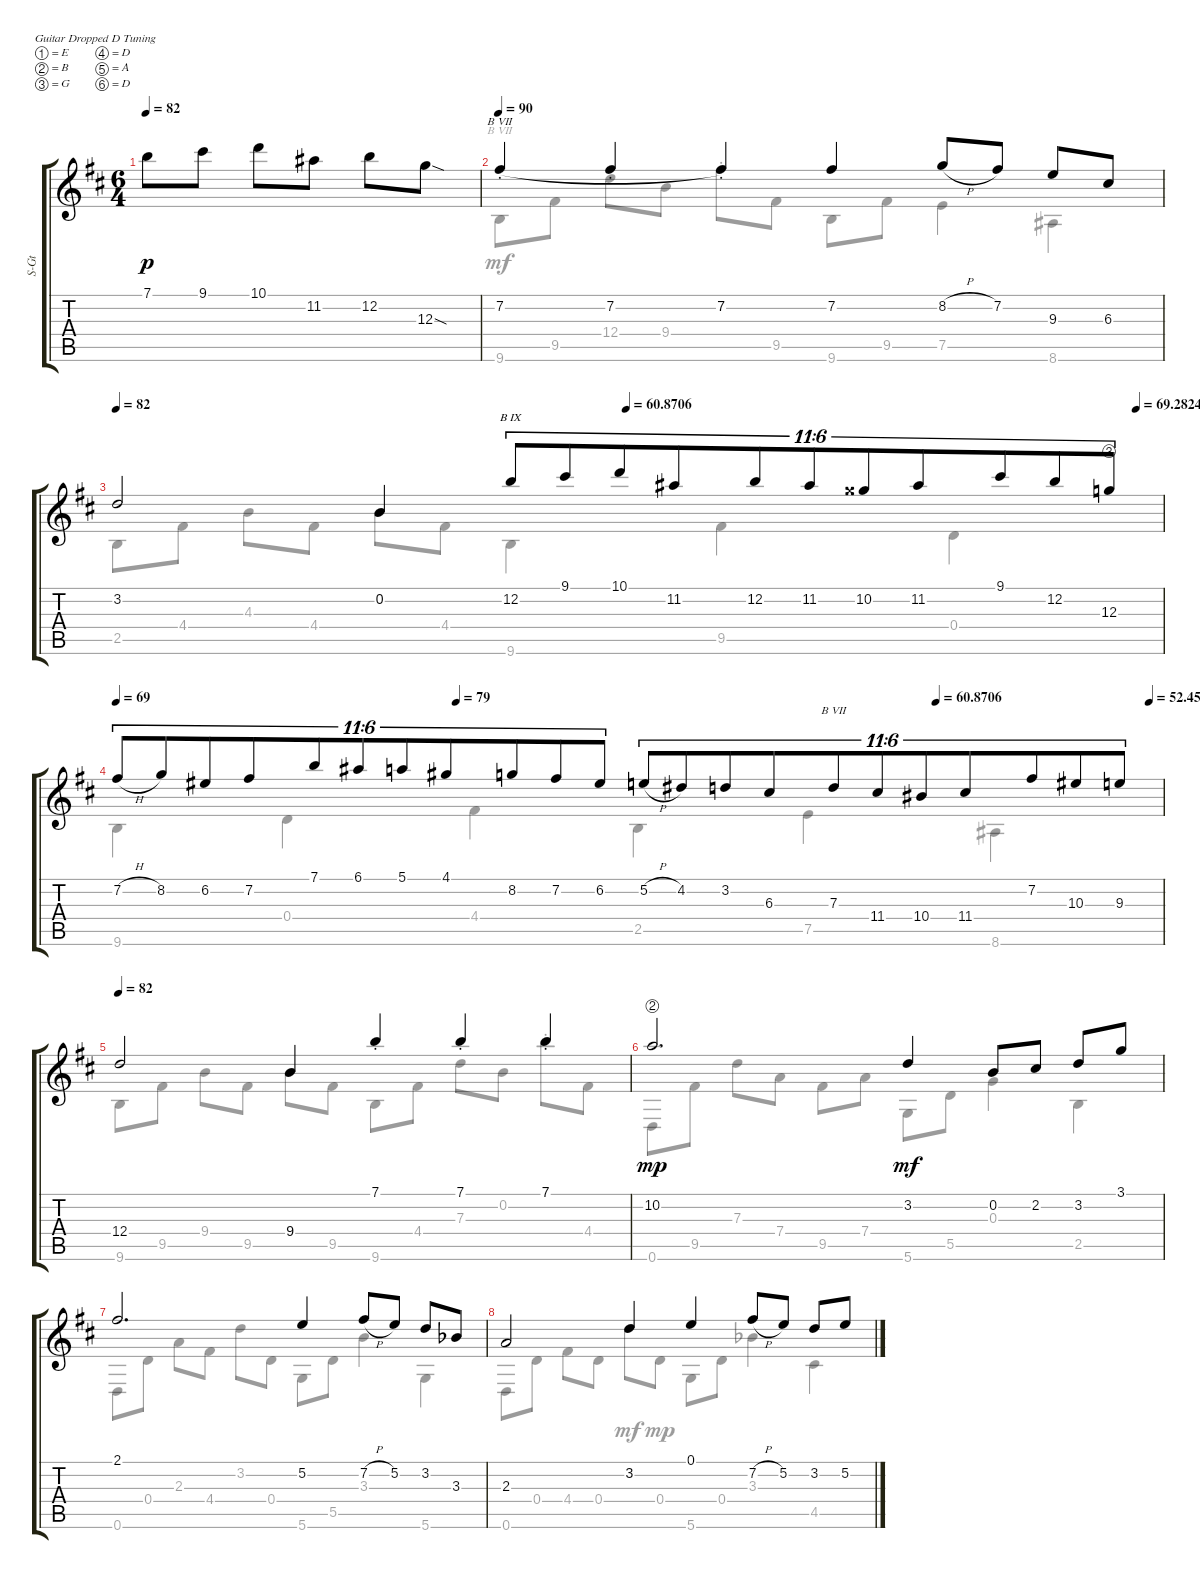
\defaultSystemsLayout 4
\bracketExtendMode groupsimilarinstruments
\track ("Steel Guitar" "S-Gt") {instrument acousticguitarsteel}
\staff {score tabs}
\tuning (E4 B3 G3 D3 A2 D2)
\voice
\ts (6 4)
\ac
\tempo 82
\clef g2
\ks d
7.1{acc forcenatural}.8{dy p instrument acousticguitarsteel beam Down} 9.1{acc #}.8{beam Down} 10.1{acc forcenatural}.8{beam Down} 11.2{acc #}.8{beam Down} 12.2{acc forcenatural}.8{beam Down} 12.3{sod acc forcenatural}.8{beam Down} |
\tempo 90
7.2{st acc #}.4{legatoorigin barre (7 full) beam Up} 7.2{st acc #}.4{legatoorigin beam Up} 7.2{st acc #}.4{beam Up} 7.2{acc #}.4{beam Up} 8.2{h acc forcenatural}.8{beam Up} 7.2{acc #}.8{beam Up} 9.3{acc forcenatural}.8{beam Up} 6.3{acc #}.8{beam Up} |
\tempo 82
\tempo (60.8706 0.4875)
\tempo (69.2824 0.975)
3.2{acc forcenatural}.2{beam Up} 0.2{acc forcenatural}.4{beam Up} 12.2{acc forcenatural}.8{tu (11 6) barre (9 full) beam Up} 9.1{acc #}.8{tu (11 6) beam Up} 10.1{acc forcenatural}.8{tu (11 6) beam Up} 11.2{acc #}.8{tu (11 6) beam Up} 12.2{acc forcenatural}.8{tu (11 6) beam Up} 11.2{acc #}.8{tu (11 6) beam Up} 10.2{acc x}.8{tu (11 6) beam Up} 11.2{acc #}.8{tu (11 6) beam Up} 9.1{acc #}.8{tu (11 6) beam Up} 12.2{acc forcenatural}.8{tu (11 6) beam Up} 12.3{string acc forcenatural}.8{tu (11 6) beam Up} |
\tempo 69
\tempo (79 0.325)
\tempo (60.8706 0.78375)
\tempo (52.4588 0.9875)
7.2{h acc #}.8{tu (11 6) beam Up} 8.2{acc forcenatural}.8{tu (11 6) beam Up} 6.2{acc #}.8{tu (11 6) beam Up} 7.2{acc #}.8{tu (11 6) beam Up} 7.1{acc forcenatural}.8{tu (11 6) beam Up} 6.1{acc #}.8{tu (11 6) beam Up} 5.1{acc forcenatural}.8{tu (11 6) beam Up} 4.1{acc #}.8{tu (11 6) beam Up} 8.2{acc forcenatural}.8{tu (11 6) beam Up} 7.2{acc #}.8{tu (11 6) beam Up} 6.2{acc #}.8{tu (11 6) beam Up} 5.2{h acc forcenatural}.8{tu (11 6) beam Up} 4.2{acc #}.8{tu (11 6) beam Up} 3.2{acc forcenatural}.8{tu (11 6) beam Up} 6.3{acc #}.8{tu (11 6) beam Up} 7.3{acc forcenatural}.8{tu (11 6) barre (7 full) beam Up} 11.4{acc #}.8{tu (11 6) beam Up} 10.4{acc #}.8{tu (11 6) beam Up} 11.4{acc #}.8{tu (11 6) beam Up} 7.2{acc #}.8{tu (11 6) beam Up} 10.3{acc #}.8{tu (11 6) beam Up} 9.3{acc forcenatural}.8{tu (11 6) beam Up} |
\tempo 82
12.4{acc forcenatural}.2{beam Up} 9.4{acc forcenatural}.4{beam Up} 7.1{st acc forcenatural}.4{beam Up} 7.1{st acc forcenatural}.4{beam Up} 7.1{st acc forcenatural}.4{beam Up} |
10.2{string acc forcenatural}.2{d dy mp beam Up} 3.2{acc forcenatural}.4{dy mf beam Up} 0.2{acc forcenatural}.8{beam Up} 2.2{acc #}.8{beam Up} 3.2{acc forcenatural}.8{beam Up} 3.1{acc forcenatural}.8{beam Up} |
2.1{acc #}.2{d beam Up} 5.2{acc forcenatural}.4{beam Up} 7.2{h acc #}.8{beam Up} 5.2{acc forcenatural}.8{beam Up} 3.2{acc forcenatural}.8{beam Up} 3.3{acc b}.8{beam Up} |
2.3{acc forcenatural}.2{beam Up} 3.2{acc forcenatural}.4{beam Up} 0.1{acc forcenatural}.4{beam Up} 7.2{h acc #}.8{beam Up} 5.2{acc forcenatural}.8{beam Up} 3.2{acc forcenatural}.8{beam Up} 5.2{acc forcenatural}.8{beam Up}
\voice
\clef g2
\ottava regular
\simile none
\ks d
|
9.6{acc forcenatural}.8{barre (7 full) beam Down} 9.5{acc #}.8{beam Down} 12.4{acc forcenatural}.8{beam Down} 9.4{acc forcenatural}.8{beam Down} 7.2{st acc #}.8{beam Down} 9.5{acc #}.8{beam Down} 9.6{acc forcenatural}.8{beam Down} 9.5{acc #}.8{beam Down} 7.5{acc forcenatural}.4{beam Down} 8.6{acc #}.4{beam Down} |
2.5{acc forcenatural}.8{beam Down} 4.4{acc #}.8{beam Down} 4.3{acc forcenatural}.8{beam Down} 4.4{acc #}.8{beam Down} 0.2{acc forcenatural}.8{beam Down} 4.4{acc #}.8{beam Down} 9.6{acc forcenatural}.4{barre (9 full) beam Down} 9.5{acc #}.4{beam Down} 0.4{acc forcenatural}.4{beam Down} |
9.6{acc forcenatural}.4{beam Down} 0.4{acc forcenatural}.4{beam Down} 4.4{acc #}.4{beam Down} 2.5{acc forcenatural}.4{beam Down} 7.5{acc forcenatural}.4{beam Down} 8.6{acc #}.4{beam Down} |
9.6{acc forcenatural}.8{beam Down} 9.5{acc #}.8{beam Down} 9.4{acc forcenatural}.8{beam Down} 9.5{acc #}.8{beam Down} 9.4{acc forcenatural}.8{beam Down} 9.5{acc #}.8{beam Down} 9.6{acc forcenatural}.8{beam Down} 4.4{acc #}.8{beam Down} 7.3{acc forcenatural}.8{beam Down} 0.2{acc forcenatural}.8{beam Down} 7.1{st acc forcenatural}.8{beam Down} 4.4{acc #}.8{beam Down} |
0.6{acc forcenatural}.8{dy mp beam Down} 9.5{acc #}.8{beam Down} 7.3{acc forcenatural}.8{beam Down} 7.4{acc forcenatural}.8{beam Down} 9.5{acc #}.8{beam Down} 7.4{acc forcenatural}.8{beam Down} 5.6{acc forcenatural}.8{beam Down} 5.5{acc forcenatural}.8{beam Down} 0.3{acc forcenatural}.4{beam Down} 2.5{acc forcenatural}.4{beam Down} |
0.6{acc forcenatural}.8{beam Down} 0.4{acc forcenatural}.8{beam Down} 2.3{acc forcenatural}.8{beam Down} 4.4{acc #}.8{beam Down} 3.2{acc forcenatural}.8{beam Down} 0.4{acc forcenatural}.8{beam Down} 5.6{acc forcenatural}.8{beam Down} 5.5{acc forcenatural}.8{beam Down} 3.3{acc b}.4{beam Down} 5.6{acc forcenatural}.4{beam Down} |
0.6{acc forcenatural}.8{beam Down} 0.4{acc forcenatural}.8{beam Down} 4.4{acc #}.8{beam Down} 0.4{acc forcenatural}.8{beam Down} 3.2{acc forcenatural}.8{dy mf beam Down} 0.4{acc forcenatural}.8{dy mp beam Down} 5.6{acc forcenatural}.8{beam Down} 0.4{acc forcenatural}.8{beam Down} 3.3{acc b}.4{beam Down} 4.5{acc #}.4{beam Down}
